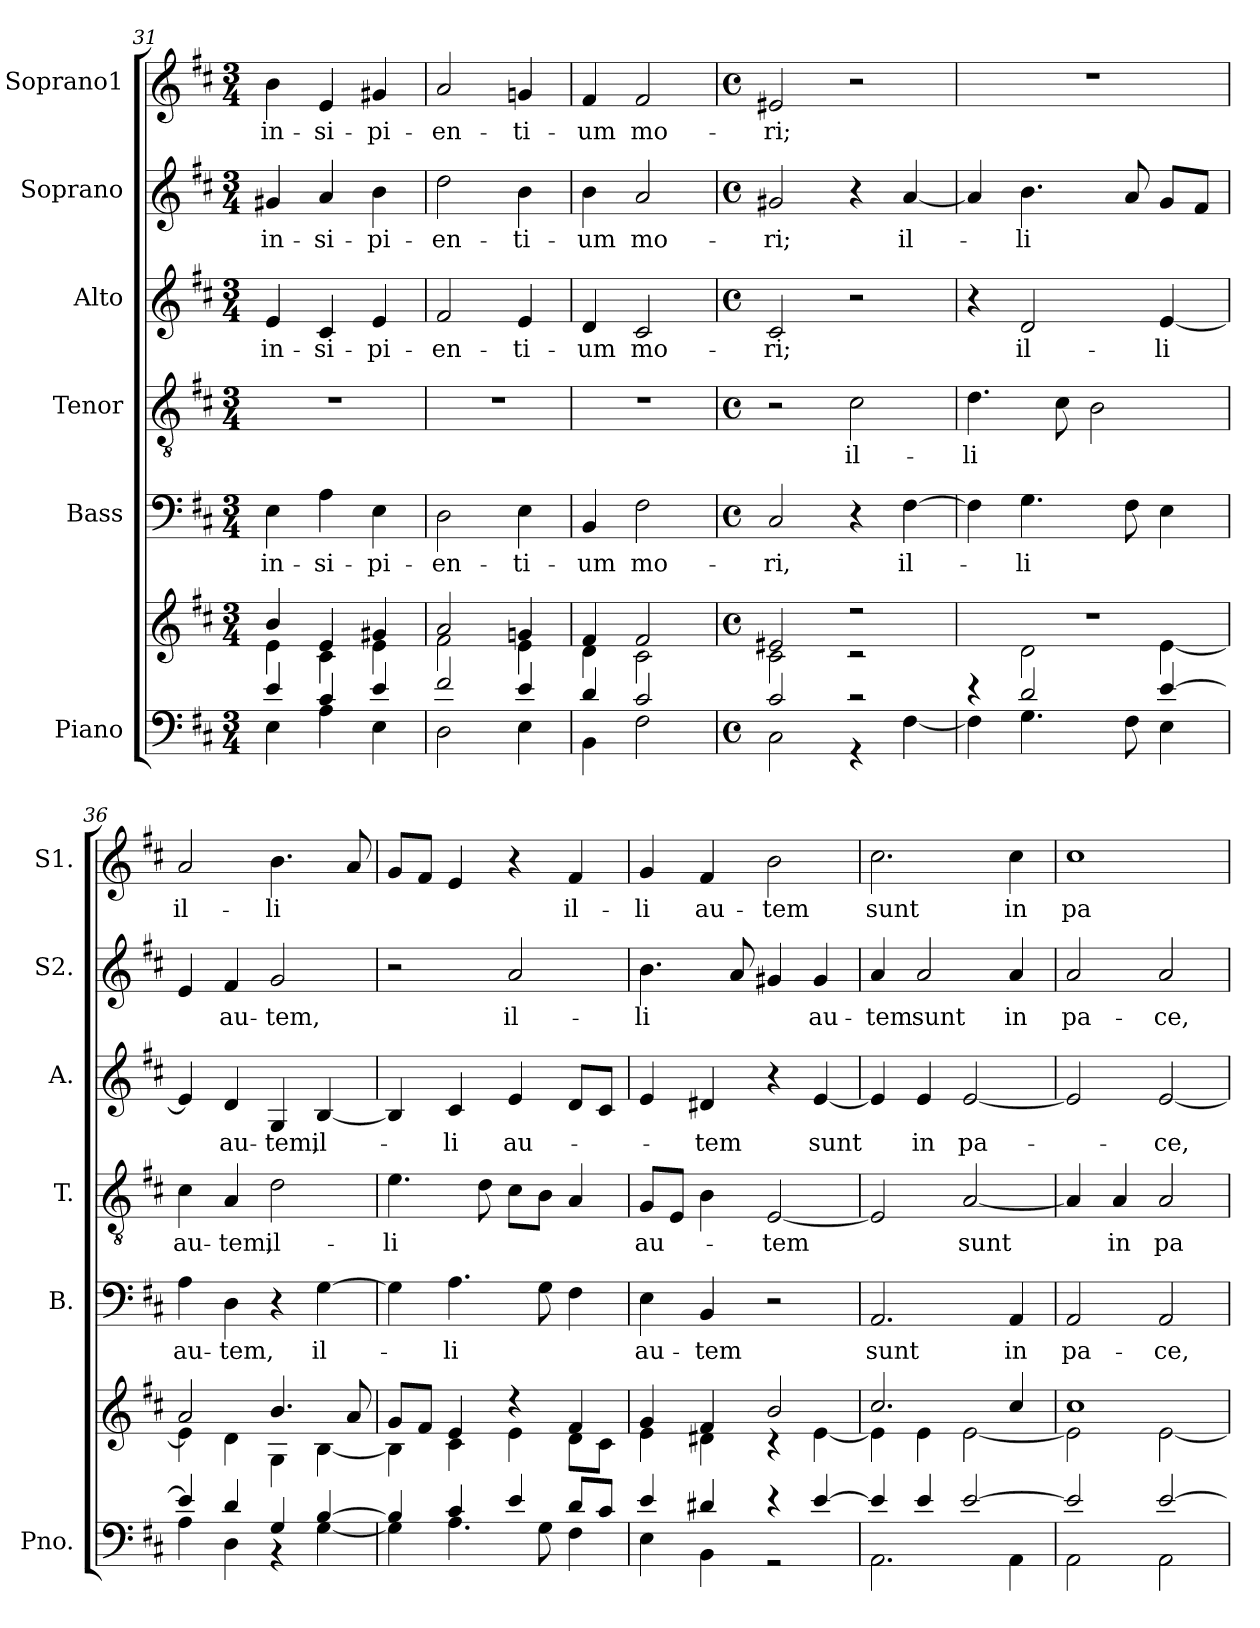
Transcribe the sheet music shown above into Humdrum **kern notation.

**kern	**kern	**kern	**text	**kern	**text	**kern	**text	**kern	**text	**kern	**text
*part6	*part6	*part5	*part5	*part4	*part4	*part3	*part3	*part2	*part2	*part1	*part1
*staff7	*staff6	*staff5	*staff5	*staff4	*staff4	*staff3	*staff3	*staff2	*staff2	*staff1	*staff1
*I"Piano	*	*I"Bass	*	*I"Tenor	*	*I"Alto	*	*I"Soprano	*	*I"Soprano1	*
*I'Pno.	*	*I'B.	*	*I'T.	*	*I'A.	*	*I'S2.	*	*I'S1.	*
*clefF4	*clefG2	*clefF4	*	*clefGv2	*	*clefG2	*	*clefG2	*	*clefG2	*
*k[f#c#]	*k[f#c#]	*k[f#c#]	*	*k[f#c#]	*	*k[f#c#]	*	*k[f#c#]	*	*k[f#c#]	*
*D:	*D:	*D:	*	*D:	*	*D:	*	*D:	*	*D:	*
*M3/4	*M3/4	*M3/4	*	*M3/4	*	*M3/4	*	*M3/4	*	*M3/4	*
=31	=31	=31	=31	=31	=31	=31	=31	=31	=31	=31	=31
*^	*^	*	*	*	*	*	*	*	*	*	*
!	!	!	!	!	!LO:LY:b	!	!	!	!LO:LY:b	!	!LO:LY:b	!	!LO:LY:b
4e/	4E\	4b/	4e\	4E\	in-	2.r	.	4e/	in-	4g#X/	in-	4b\	in-
!	!	!	!	!	!LO:LY:b	!	!	!	!LO:LY:b	!	!LO:LY:b	!	!LO:LY:b
4c#/	4A\	4e/	4c#\	4A\	-si-	.	.	4c#/	-si-	4a/	-si-	4e/	-si-
!	!	!	!	!	!LO:LY:b	!	!	!	!LO:LY:b	!	!LO:LY:b	!	!LO:LY:b
4e/	4E\	4g#X/	4e\	4E\	-pi-	.	.	4e/	-pi-	4b\	-pi-	4g#X/	-pi-
=32	=32	=32	=32	=32	=32	=32	=32	=32	=32	=32	=32	=32	=32
!	!	!	!	!	!LO:LY:b	!	!	!	!LO:LY:b	!	!LO:LY:b	!	!LO:LY:b
2f#/	2D\	2a/	2f#\	2D\	-en-	2.r	.	2f#/	-en-	2dd\	-en-	2a/	-en-
!	!	!	!	!	!LO:LY:b	!	!	!	!LO:LY:b	!	!LO:LY:b	!	!LO:LY:b
4e/	4E\	4gn/	4e\	4E\	-ti-	.	.	4e/	-ti-	4b\	-ti-	4gn/	-ti-
!!LO:PB:g=z
=33	=33	=33	=33	=33	=33	=33	=33	=33	=33	=33	=33	=33	=33
!	!	!	!	!	!LO:LY:b	!	!	!	!LO:LY:b	!	!LO:LY:b	!	!LO:LY:b
4d/	4BB\	4f#/	4d\	4BB/	-um	2.r	.	4d/	-um	4b\	-um	4f#/	-um
!	!	!	!	!	!LO:LY:b	!	!	!	!LO:LY:b	!	!LO:LY:b	!	!LO:LY:b
2c#/	2F#\	2f#/	2c#\	2F#\	mo-	.	.	2c#/	mo-	2a/	mo-	2f#/	mo-
=34	=34	=34	=34	=34	=34	=34	=34	=34	=34	=34	=34	=34	=34
*M4/4	*	*M4/4	*	*M4/4	*	*M4/4	*	*M4/4	*	*M4/4	*	*M4/4	*
*met(c)	*	*met(c)	*	*met(c)	*	*met(c)	*	*met(c)	*	*met(c)	*	*met(c)	*
!	!	!	!	!	!LO:LY:b	!	!	!	!LO:LY:b	!	!LO:LY:b	!	!LO:LY:b
2c#/	2C#\	2e#X/	2c#\	2C#/	-ri,	2r	.	2c#/	-ri;	2g#X/	-ri;	2e#X/	-ri;
!	!	!	!	!	!	!	!LO:LY:b	!	!	!	!	!	!
2r	4r	2r	2r	4r	.	2c#\	il-	2r	.	4r	.	2r	.
!	!	!	!	!	!LO:LY:b	!	!	!	!	!	!LO:LY:b	!	!
.	[4F#\	.	.	[4F#\	il-	.	.	.	.	[4a/	il-	.	.
=35	=35	=35	=35	=35	=35	=35	=35	=35	=35	=35	=35	=35	=35
!	!	!	!	!	!	!	!LO:LY:b	!	!	!	!	!	!
4r	4F#\]	1r	4ryy	4F#\]	.	4.d\	-li	4r	.	4a/]	.	1r	.
!	!	!	!	!	!LO:LY:b	!	!	!	!LO:LY:b	!	!LO:LY:b	!	!
2d/	4.G\	.	2d\	4.G\	-li	.	.	2d/	il-	4.b\	-li	.	.
.	.	.	.	.	.	8c#\	.	.	.	.	.	.	.
.	.	.	.	.	.	2B\	.	.	.	.	.	.	.
.	8F#\	.	.	8F#\	.	.	.	.	.	8a/	.	.	.
!	!	!	!	!	!	!	!	!	!LO:LY:b	!	!	!	!
[4e/	4E\	.	[4e\	4E\	.	.	.	[4e/	-li	8g/L	.	.	.
.	.	.	.	.	.	.	.	.	.	8f#/J	.	.	.
=36	=36	=36	=36	=36	=36	=36	=36	=36	=36	=36	=36	=36	=36
!	!	!	!	!	!LO:LY:b	!	!LO:LY:b	!	!	!	!	!	!LO:LY:b
4e/]	4A\	2a/	4e\]	4A\	au-	4c#\	au-	4e/]	.	4e/	.	2a/	il-
!	!	!	!	!	!LO:LY:b	!	!LO:LY:b	!	!LO:LY:b	!	!LO:LY:b	!	!
4d/	4D\	.	4d\	4D\	-tem,	4A/	-tem,	4d/	au-	4f#/	au-	.	.
!	!	!	!	!	!	!	!LO:LY:b	!	!LO:LY:b	!	!LO:LY:b	!	!LO:LY:b
4G/	4r	4.b/	4G\	4r	.	2d\	il-	4G/	-tem,	2g/	-tem,	4.b\	-li
!	!	!	!	!	!LO:LY:b	!	!	!	!LO:LY:b	!	!	!	!
[4B/	[4G\	.	[4B\	[4G\	il-	.	.	[4B/	il-	.	.	.	.
.	.	8a/	.	.	.	.	.	.	.	.	.	8a/	.
=37	=37	=37	=37	=37	=37	=37	=37	=37	=37	=37	=37	=37	=37
!	!	!	!	!	!	!	!LO:LY:b	!	!	!	!	!	!
4B/]	4G\]	8g/L	4B\]	4G\]	.	4.e\	-li	4B/]	.	2r	.	8g/L	.
.	.	8f#/J	.	.	.	.	.	.	.	.	.	8f#/J	.
!	!	!	!	!	!LO:LY:b	!	!	!	!LO:LY:b	!	!	!	!
4c#/	4.A\	4e/	4c#\	4.A\	-li	.	.	4c#/	-li	.	.	4e/	.
.	.	.	.	.	.	8d\	.	.	.	.	.	.	.
!	!	!	!	!	!	!	!	!	!LO:LY:b	!	!LO:LY:b	!	!
4e/	.	4r	4e\	.	.	8c#\L	.	4e/	au-	2a/	il-	4r	.
.	8G\	.	.	8G\	.	8B\J	.	.	.	.	.	.	.
!	!	!	!	!	!	!	!	!	!	!	!	!	!LO:LY:b
8d/L	4F#\	4f#/	8d\L	4F#\	.	4A/	.	8d/L	.	.	.	4f#/	il-
8c#/J	.	.	8c#\J	.	.	.	.	8c#/J	.	.	.	.	.
!!LO:PB:g=z
=38	=38	=38	=38	=38	=38	=38	=38	=38	=38	=38	=38	=38	=38
!	!	!	!	!	!LO:LY:b	!	!LO:LY:b	!	!	!	!LO:LY:b	!	!LO:LY:b
4e/	4E\	4g/	4e\	4E\	au-	8G/L	au-	4e/	.	4.b\	-li	4g/	-li
.	.	.	.	.	.	8E/J	.	.	.	.	.	.	.
!	!	!	!	!	!LO:LY:b	!	!	!	!LO:LY:b	!	!	!	!LO:LY:b
4d#X/	4BB\	4f#/	4d#X\	4BB/	-tem	4B\	.	4d#X/	-tem	.	.	4f#/	au-
.	.	.	.	.	.	.	.	.	.	8a/	.	.	.
!	!	!	!	!	!	!	!LO:LY:b	!	!	!	!	!	!LO:LY:b
4r	2r	2b/	4r	2r	.	[2E/	-tem	4r	.	4g#X/	.	2b\	-tem
!	!	!	!	!	!	!	!	!	!LO:LY:b	!	!LO:LY:b	!	!
[4e/	.	.	[4e\	.	.	.	.	[4e/	sunt	4g#/	au-	.	.
=39	=39	=39	=39	=39	=39	=39	=39	=39	=39	=39	=39	=39	=39
!	!	!	!	!	!LO:LY:b	!	!	!	!	!	!LO:LY:b	!	!LO:LY:b
4e/]	2.AA\	2.cc#/	4e\]	2.AA/	sunt	2E/]	.	4e/]	.	4a/	-tem	2.cc#\	sunt
!	!	!	!	!	!	!	!	!	!LO:LY:b	!	!LO:LY:b	!	!
4e/	.	.	4e\	.	.	.	.	4e/	in	2a/	sunt	.	.
!	!	!	!	!	!	!	!LO:LY:b	!	!LO:LY:b	!	!	!	!
[2e/	.	.	[2e\	.	.	[2A/	sunt	[2e/	pa-	.	.	.	.
!	!	!	!	!	!LO:LY:b	!	!	!	!	!	!LO:LY:b	!	!LO:LY:b
.	4AA\	4cc#/	.	4AA/	in	.	.	.	.	4a/	in	4cc#\	in
=40	=40	=40	=40	=40	=40	=40	=40	=40	=40	=40	=40	=40	=40
!	!	!	!	!	!LO:LY:b	!	!	!	!	!	!LO:LY:b	!	!LO:LY:b
2e/]	2AA\	1cc#	2e\]	2AA/	pa-	4A/]	.	2e/]	.	2a/	pa-	1cc#	pa-
!	!	!	!	!	!	!	!LO:LY:b	!	!	!	!	!	!
.	.	.	.	.	.	4A/	in	.	.	.	.	.	.
!	!	!	!	!	!LO:LY:b	!	!LO:LY:b	!	!LO:LY:b	!	!LO:LY:b	!	!
[2e/	2AA\	.	[2e\	2AA/	-ce,	2A/	pa-	[2e/	-ce,	2a/	-ce,	.	.
*v	*v	*	*	*	*	*	*	*	*	*	*	*	*
*	*v	*v	*	*	*	*	*	*	*	*	*	*
=	=	=	=	=	=	=	=	=	=	=	=
*-	*-	*-	*-	*-	*-	*-	*-	*-	*-	*-	*-
